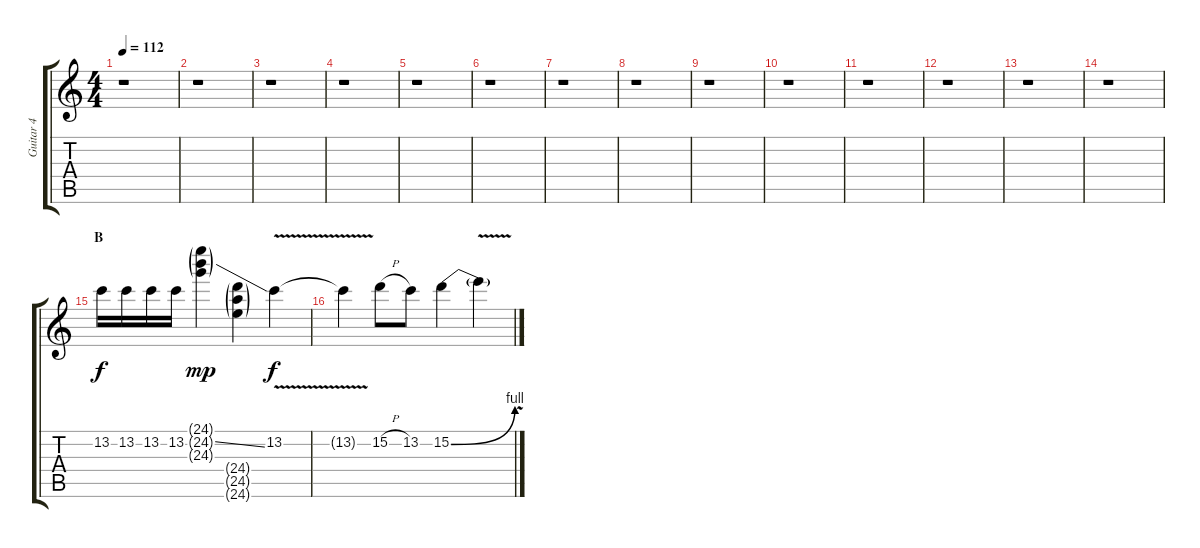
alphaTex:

\track ("Guitar 4" "Guitar 4") {instrument distortionguitar}
\staff {score tabs}
\tuning (E4 B3 G3 D3 A2 E2) {hide}
\ts (4 4)
\tempo 112
\clef g2
\ks c
r.1{dy f} |
r.1 |
r.1 |
r.1 |
r.1 |
r.1 |
r.1 |
r.1 |
r.1 |
r.1 |
r.1 |
r.1 |
r.1 |
r.1 |
\section ("" "B")
13.2.16 13.2.16 13.2.16 13.2.16 (24.1{g} 24.2{ss g} 24.3{g}).4{dy mp} (24.4{g} 24.5{g} 24.6{g}).4 13.2{v}.4{dy f} |
13.2{t}.4 15.2{h}.8 13.2.8 15.2{be (bend 0 0 60 4)}.4 15.2{v t}.4
